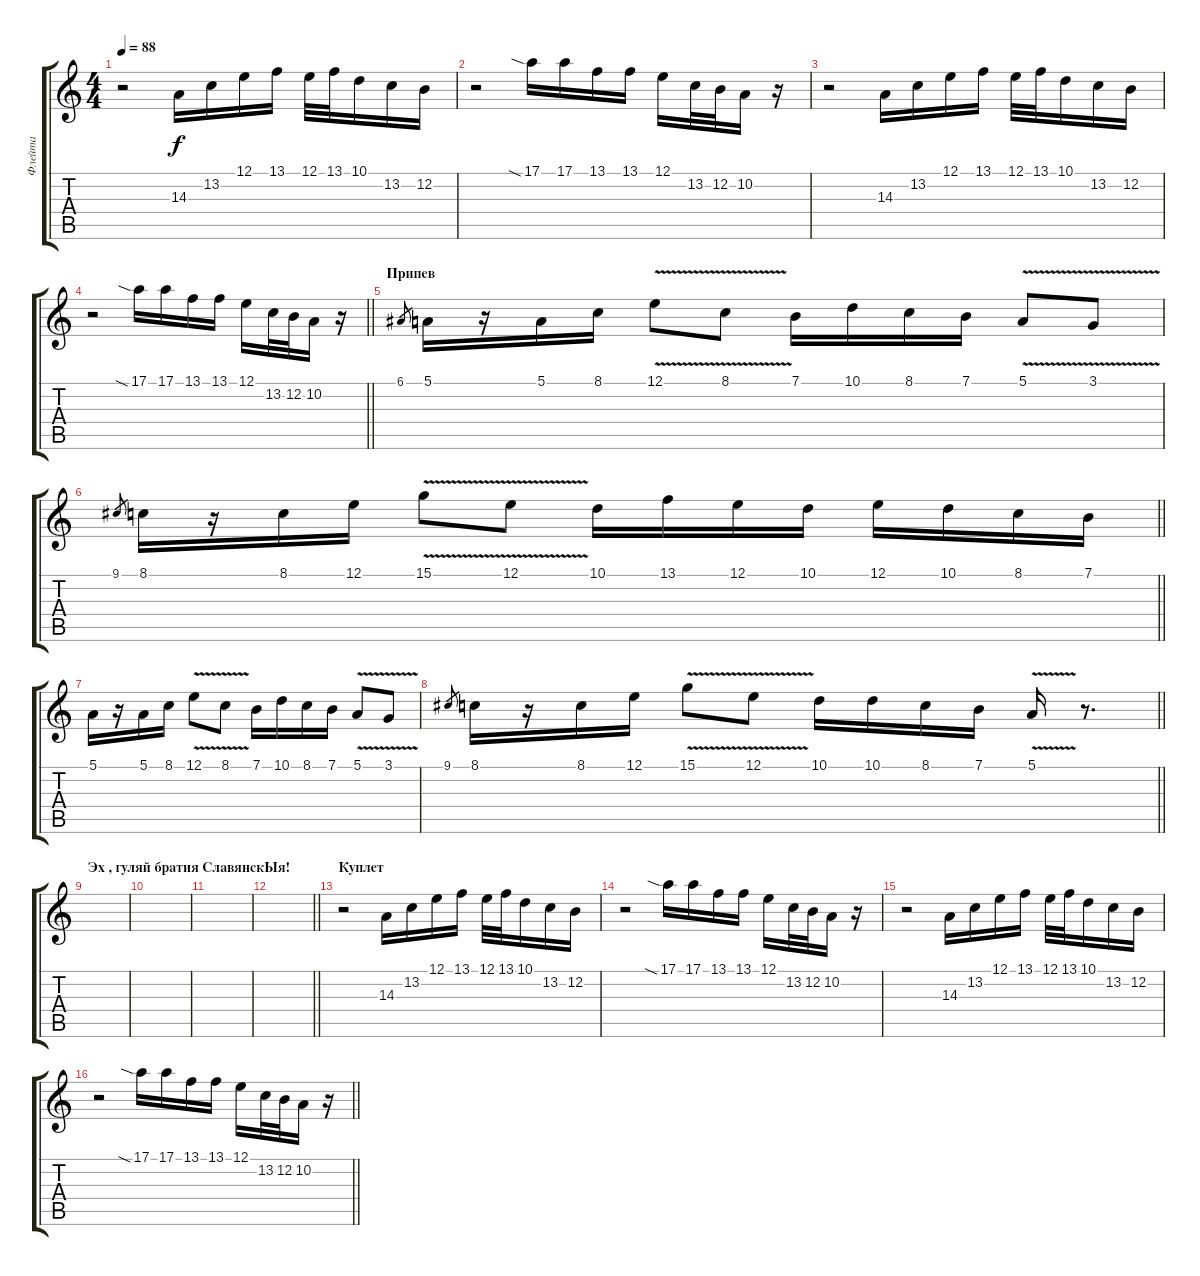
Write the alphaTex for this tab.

\track ("Флейта" "Флейта") {instrument flute}
\staff {score tabs}
\tuning (E4 B3 G3 D3 A2 E2) {hide}
\ts (4 4)
\tempo 88
\clef g2
\ks c
r.2{dy f} 14.3.16 13.2.16 12.1.16 13.1.16 12.1.32 13.1.32 10.1.16 13.2.16 12.2.16 |
r.2 17.1{sia}.16 17.1.16 13.1.16 13.1.16 12.1.16 13.2.32 12.2.32 10.2.16 r.16 |
r.2 14.3.16 13.2.16 12.1.16 13.1.16 12.1.32 13.1.32 10.1.16 13.2.16 12.2.16 |
\barLineRight lightlight
r.2 17.1{sia}.16 17.1.16 13.1.16 13.1.16 12.1.16 13.2.32 12.2.32 10.2.16 r.16 |
\section ("" "Припев")
6.1.8{gr} 5.1.16 r.16 5.1.16 8.1.16 12.1{v}.8 8.1{v}.8 7.1.16 10.1.16 8.1.16 7.1.16 5.1{v}.8 3.1{v}.8 |
\barLineRight lightlight
9.1.8{gr} 8.1.16 r.16 8.1.16 12.1.16 15.1{v}.8 12.1{v}.8 10.1.16 13.1.16 12.1.16 10.1.16 12.1.16 10.1.16 8.1.16 7.1.16 |
5.1.16 r.16 5.1.16 8.1.16 12.1{v}.8 8.1{v}.8 7.1.16 10.1.16 8.1.16 7.1.16 5.1{v}.8 3.1{v}.8 |
\barLineRight lightlight
9.1.8{gr} 8.1.16 r.16 8.1.16 12.1.16 15.1{v}.8 12.1{v}.8 10.1.16 10.1.16 8.1.16 7.1.16 5.1{v}.16 r.8{d} |
\section ("" "Эх , гуляй братия СлавянскЫя!")
|
|
|
\barLineRight lightlight
|
\section ("" "Куплет")
r.2 14.3.16 13.2.16 12.1.16 13.1.16 12.1.32 13.1.32 10.1.16 13.2.16 12.2.16 |
r.2 17.1{sia}.16 17.1.16 13.1.16 13.1.16 12.1.16 13.2.32 12.2.32 10.2.16 r.16 |
r.2 14.3.16 13.2.16 12.1.16 13.1.16 12.1.32 13.1.32 10.1.16 13.2.16 12.2.16 |
\barLineRight lightlight
r.2 17.1{sia}.16 17.1.16 13.1.16 13.1.16 12.1.16 13.2.32 12.2.32 10.2.16 r.16
